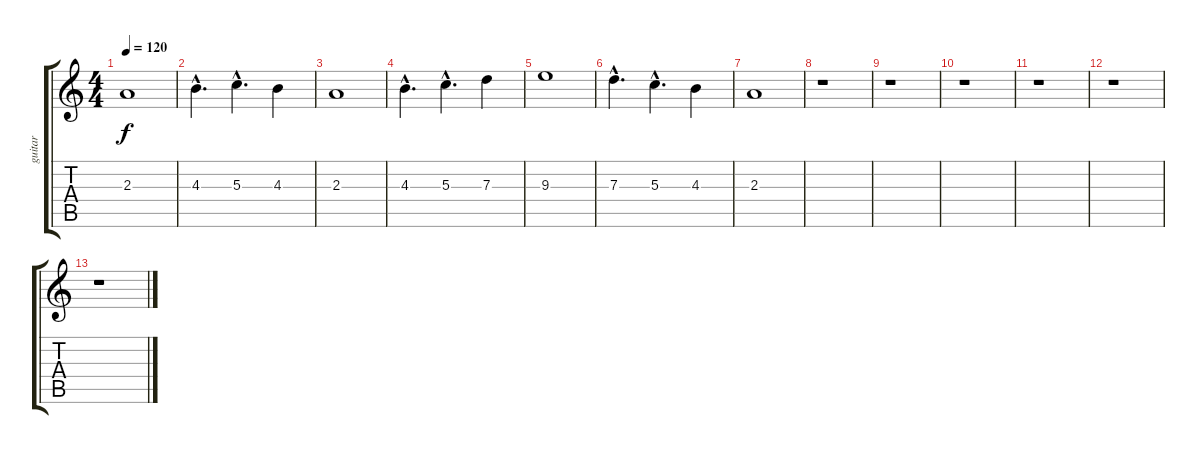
\track ("guitar" "guitar") {instrument acousticguitarsteel}
\staff {score tabs}
\tuning (E4 B3 G3 D3 A2 E2) {hide}
\ts (4 4)
\tempo 120
\clef g2
\ks c
2.3.1{dy f} |
4.3{hac}.4{d} 5.3{hac}.4{d} 4.3.4 |
2.3.1 |
4.3{hac}.4{d} 5.3{hac}.4{d} 7.3.4 |
9.3.1 |
7.3{hac}.4{d} 5.3{hac}.4{d} 4.3.4 |
2.3.1 |
r.1 |
r.1 |
r.1 |
r.1 |
r.1 |
r.1
